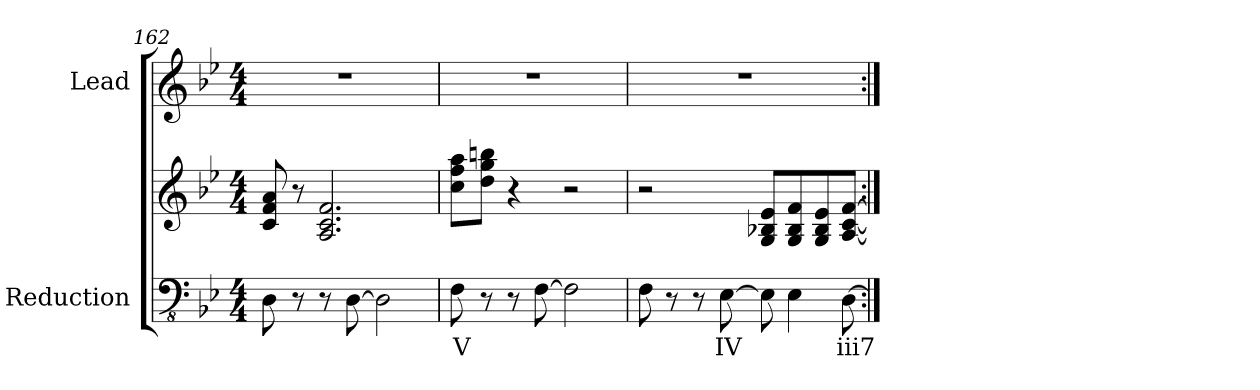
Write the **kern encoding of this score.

**kern	**text	**kern	**kern
*part2	*part2	*part2	*part1
*staff3	*staff3	*staff2	*staff1
*I"Reduction	*	*	*I"Lead
*I'Red.	*	*	*I'Ld.
*clefFv4	*	*clefG2	*clefG2
*k[b-e-]	*	*k[b-e-]	*k[b-e-]
*B-:	*	*B-:	*B-:
*M4/4	*	*M4/4	*M4/4
=162	=162	=162	=162
8DDi\	.	8ci/ 8fi 8ai	1r
8r	.	8r	.
8r	.	2.Ai/ 2.ci 2.fi	.
[>8DDi\	.	.	.
2DDi\]	.	.	.
=163	=163	=163	=163
!	!LO:LY:b:color=#000000	!	!
8FFi\	V	8cci\ 8ffi 8aaiL	1r
!	!LO:LY:b:color=#000000	!	!
8r	VI7	8ddi\ 8ggi 8bbniJ	.
8r	.	4r	.
[>8FFi\	.	.	.
2FFi\]	.	2r	.
=164	=164	=164	=164
8FFi\	.	2r	1r
8r	.	.	.
8r	.	.	.
!	!LO:LY:b:color=#000000	!	!
[>8EE-i\	IV	.	.
8EE-i\]	.	8Gi/ 8B-Xi 8e-iL	.
4EE-i\	.	8Gi/ 8B-i 8fi	.
.	.	8Gi/ 8B-i 8e-i	.
!	!LO:LY:b:color=#000000	!	!
[>8DDi\	iii7	[<8Ai/ [<8ci [>8fiJ	.
=:|!	=:|!	=:|!	=:|!
*-	*-	*-	*-
